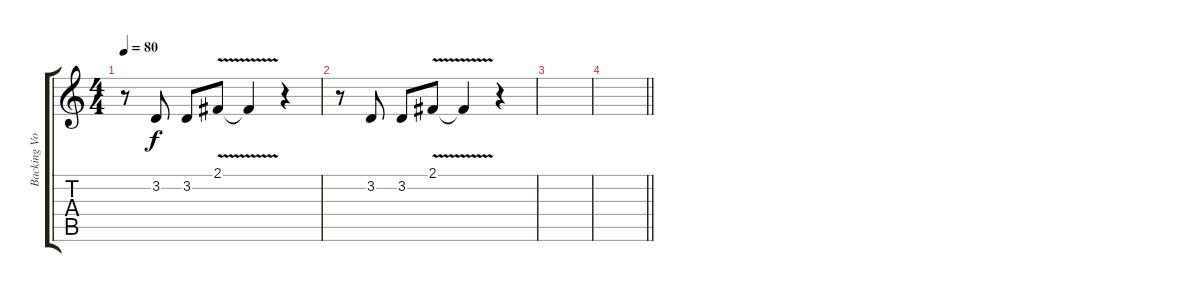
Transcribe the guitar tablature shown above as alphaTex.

\track ("Backing Vocals (Verse)" "Backing Vo") {instrument flute}
\staff {score tabs}
\tuning (E4 B3 G3 D3 A2 E2) {hide}
\ts (4 4)
\tempo 80
\clef g2
\ks c
r.8{dy f} 3.2.8 3.2.8 2.1{v}.8 2.1{t}.4 r.4 |
r.8 3.2.8 3.2.8 2.1{v}.8 2.1{t}.4 r.4 |
|
\barLineRight lightlight
